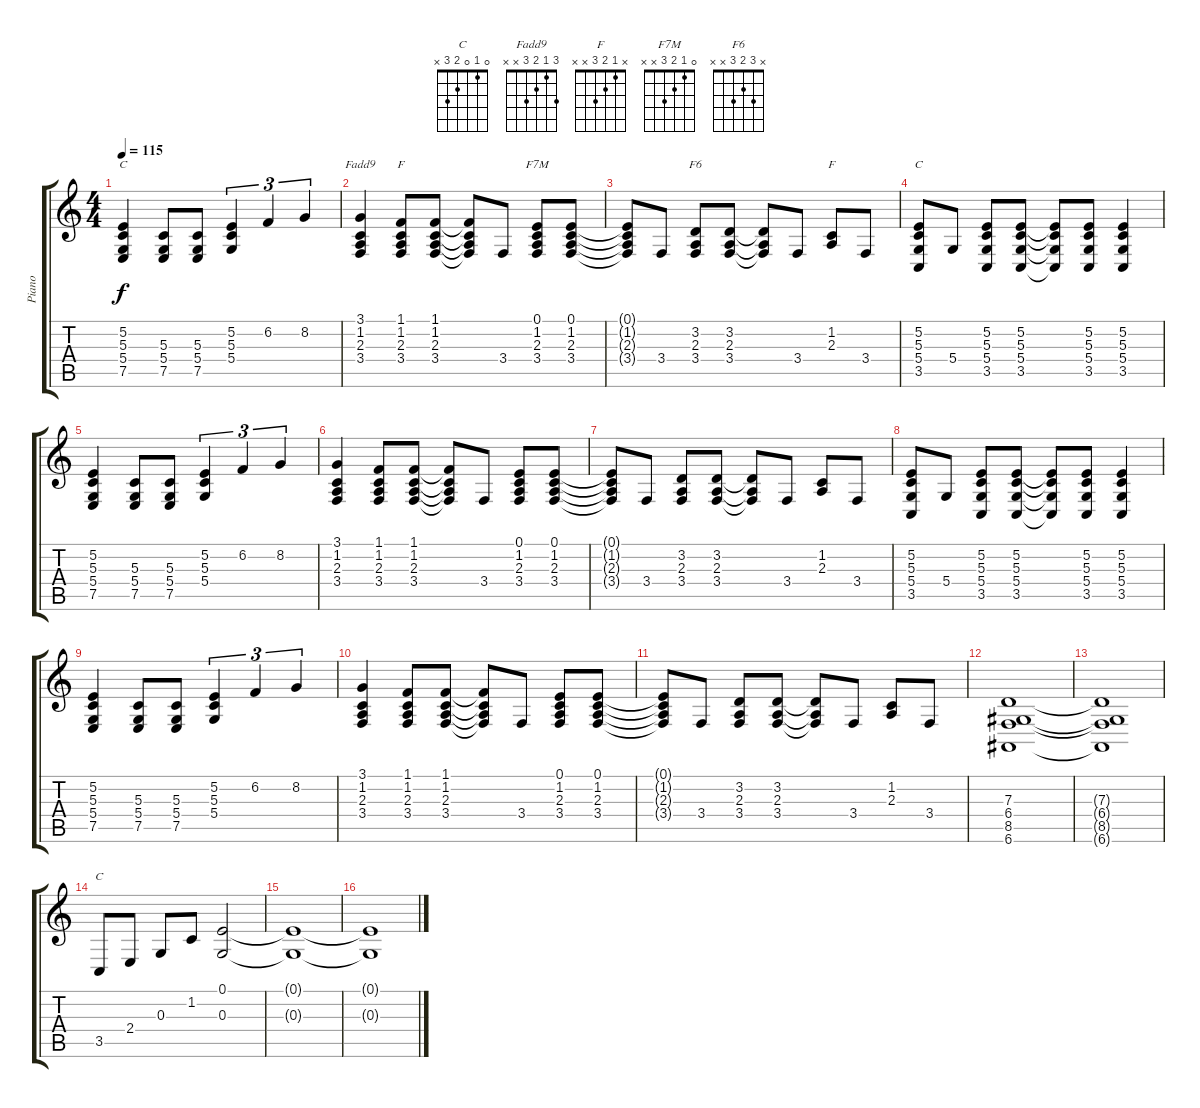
\track ("Piano" "Piano") {instrument acousticgrandpiano}
\staff {score tabs}
\tuning (E4 B3 G3 D3 A2 E2) {hide}
\chord ("C" x 5 5 5 7 x) {firstfret 5 barre 5}
\chord ("Fadd9" 3 1 2 3 x x)
\chord ("F" 1 1 2 3 x x) {barre 1}
\chord ("F7M" 0 1 2 3 x x)
\chord ("F6" x 3 2 3 x x)
\chord ("F" x 1 2 3 x x)
\chord ("C" x 5 5 5 3 x) {barre 5}
\chord ("C" 0 1 0 2 3 x)
\ts (4 4)
\tempo 115
\clef g2
\ks c
(5.2 5.3 5.4 7.5).4{ch "C" dy f} (5.3 5.4 7.5).8 (5.3 5.4 7.5).8 (5.2 5.3 5.4).4{tu (3 2)} 6.2.4{tu (3 2)} 8.2.4{tu (3 2)} |
(3.1 1.2 2.3 3.4).4{ch "Fadd9"} (1.1 1.2 2.3 3.4).8{ch "F"} (1.1 1.2 2.3 3.4).8 (1.1{t} 1.2{t} 2.3{t} 3.4{t}).8 3.4.8 (0.1 1.2 2.3 3.4).8{ch "F7M"} (0.1 1.2 2.3 3.4).8 |
(0.1{t} 1.2{t} 2.3{t} 3.4{t}).8 3.4.8 (3.2 2.3 3.4).8{ch "F6"} (3.2 2.3 3.4).8 (3.2{t} 2.3{t} 3.4{t}).8 3.4.8 (1.2 2.3).8{ch "F"} 3.4.8 |
(5.2 5.3 5.4 3.5).8{ch "C"} 5.4.8 (5.2 5.3 5.4 3.5).8 (5.2 5.3 5.4 3.5).8 (5.2{t} 5.3{t} 5.4{t} 3.5{t}).8 (5.2 5.3 5.4 3.5).8 (5.2 5.3 5.4 3.5).4 |
(5.2 5.3 5.4 7.5).4 (5.3 5.4 7.5).8 (5.3 5.4 7.5).8 (5.2 5.3 5.4).4{tu (3 2)} 6.2.4{tu (3 2)} 8.2.4{tu (3 2)} |
(3.1 1.2 2.3 3.4).4 (1.1 1.2 2.3 3.4).8 (1.1 1.2 2.3 3.4).8 (1.1{t} 1.2{t} 2.3{t} 3.4{t}).8 3.4.8 (0.1 1.2 2.3 3.4).8 (0.1 1.2 2.3 3.4).8 |
(0.1{t} 1.2{t} 2.3{t} 3.4{t}).8 3.4.8 (3.2 2.3 3.4).8 (3.2 2.3 3.4).8 (3.2{t} 2.3{t} 3.4{t}).8 3.4.8 (1.2 2.3).8 3.4.8 |
(5.2 5.3 5.4 3.5).8 5.4.8 (5.2 5.3 5.4 3.5).8 (5.2 5.3 5.4 3.5).8 (5.2{t} 5.3{t} 5.4{t} 3.5{t}).8 (5.2 5.3 5.4 3.5).8 (5.2 5.3 5.4 3.5).4 |
(5.2 5.3 5.4 7.5).4 (5.3 5.4 7.5).8 (5.3 5.4 7.5).8 (5.2 5.3 5.4).4{tu (3 2)} 6.2.4{tu (3 2)} 8.2.4{tu (3 2)} |
(3.1 1.2 2.3 3.4).4 (1.1 1.2 2.3 3.4).8 (1.1 1.2 2.3 3.4).8 (1.1{t} 1.2{t} 2.3{t} 3.4{t}).8 3.4.8 (0.1 1.2 2.3 3.4).8 (0.1 1.2 2.3 3.4).8 |
(0.1{t} 1.2{t} 2.3{t} 3.4{t}).8 3.4.8 (3.2 2.3 3.4).8 (3.2 2.3 3.4).8 (3.2{t} 2.3{t} 3.4{t}).8 3.4.8 (1.2 2.3).8 3.4.8 |
(7.3 6.4 8.5 6.6).1 |
(7.3{t} 6.4{t} 8.5{t} 6.6{t}).1 |
3.5.8{ch "C"} 2.4.8 0.3.8 1.2.8 (0.1 0.3).2 |
(0.1{t} 0.3{t}).1 |
(0.1{t} 0.3{t}).1
